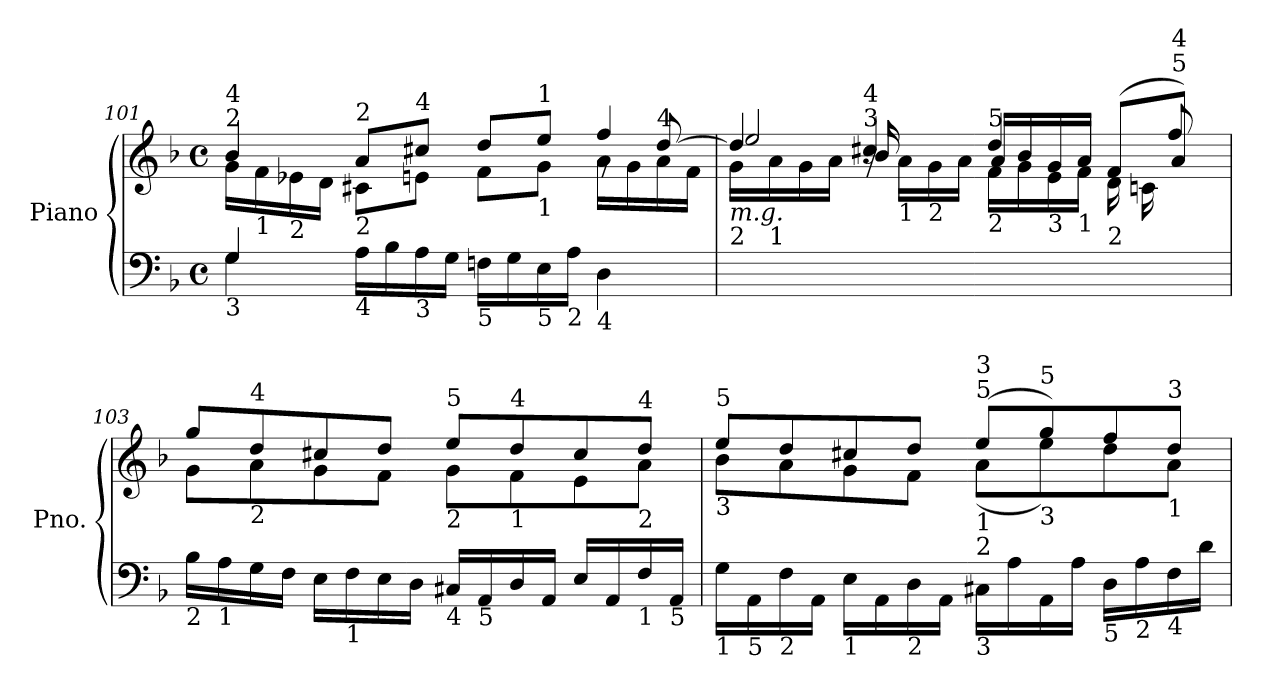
**kern	**kern
*part1	*part1
*staff2	*staff1
*I"Piano	*
*I'Pno.	*
*clefF4	*clefG2
*k[b-]	*k[b-]
*M4/4	*M4/4
*met(c)	*met(c)
=101	=101
*^	*^
*	*	*	*^
!	!	!LO:TX:a:t=2	!	!
!	!	!LO:TX:a:t=4	!	!
!LO:TX:b:t=3	!	!	!	!
4G/	4G\	4b-/	16g\LL	2.ryy
!	!	!	!LO:TX:b:t=1	!
.	.	.	16f\	.
!	!	!	!LO:TX:b:t=2	!
.	.	.	16e-X\	.
.	.	.	16d\JJ	.
!	!	!LO:TX:b:t=2	!	!
!	!	!LO:TX:a:t=2	!	!
!LO:TX:b:t=4	!	!	!	!
16A\LL	2.ryy	8a/L	8c#X::\L	.
16B-\	.	.	.	.
!	!	!LO:TX:a:t=4	!	!
!LO:TX:b:t=3	!	!	!	!
16A\	.	8cc#X::/J	8en\J	.
16G\JJ	.	.	.	.
!LO:TX:b:t=5	!	!	!	!
16Fn\LL	.	8dd::/L	8f\L	.
16G\	.	.	.	.
!	!	!LO:TX:a:t=1	!	!
!	!	!LO:TX:b:t=1	!	!
!LO:TX:b:t=5	!	!	!	!
16E\	.	8ee::/J	8g\J	.
!LO:TX:b:t=2	!	!	!	!
16A\JJ	.	.	.	.
!LO:TX:b:t=4	!	!	!	!
4D\	.	8rg	16a\LL	4ff/
.	.	.	16g\	.
!	!	!LO:TX:a:t=4	!	!
.	.	[8dd/	16a\	.
.	.	.	16f\JJ	.
*v	*v	*	*	*
!!LO:PB:g=z
=102	=102	=102	=102
*	*	*^	*^
*	*	*	*	*	*
!	!LO:TX:b:i:t=m.g.	!	!	!	!
!	!LO:TX:b:t=2	!	!	!	!
2.ryy	4dd/]	16g\LL	2ee/	4ryy	2.ryy
!	!	!LO:TX:b:t=1	!	!	!
.	.	16a\	.	.	.
.	.	16g\	.	.	.
.	.	16a\JJ	.	.	.
!	!LO:TX:a:t=3	!	!	!	!
!	!LO:TX:a:t=4	!	!	!	!
.	4cc#X/	16r	.	16b-/	.
!	!	!LO:TX:b:t=1	!	!	!
.	.	16a\LL	.	2ryy	.
!	!	!LO:TX:b:t=2	!	!	!
.	.	16g\	.	.	.
.	.	16a\JJ	.	.	.
!	!LO:TX:b:t=2	!	!	!	!
!	!LO:TX:a:t=5	!	!	!	!
.	4dd/	16f\LL	16a/LL	.	.
.	.	16g\	16b-/	.	.
!	!	!LO:TX:b:t=3	!	!	!
.	.	16e\	16g/	.	.
!	!	!LO:TX:b:t=1	!	!	!
.	.	16f\JJ	16a/JJ	.	.
!LO:TX:a:t=2	!	!	!	!	!
8ryy	(8f/L	4ryy	8ryy	.	16d\LL
.	.	.	.	8.ryy	16cn\
!	!LO:TX:a:t=5	!	!	!	!
!	!LO:TX:a:t=4	!	!	!	!
16B-\	8a/J)	.	8ff/	.	8ryy
16A\JJ	.	.	.	.	.
*	*	*v	*v	*v	*v
=103	=103	=103
!LO:TX:b:t=2	!	!
16B-\LL	8gg/L	8g\L
!LO:TX:b:t=1	!	!
16A\	.	.
!	!LO:TX:a:t=4	!
!	!LO:TX:b:t=2	!
16G\	8dd/	8a\
16F\JJ	.	.
16E\LL	8cc#X/	8g\
!LO:TX:b:t=1	!	!
16F\	.	.
16E\	8dd/J	8f\J
16D\JJ	.	.
!	!LO:TX:a:t=5	!
!	!LO:TX:b:t=2	!
!LO:TX:b:t=4	!	!
16C#X/LL	8ee/L	8g\L
!LO:TX:b:t=5	!	!
16AA/	.	.
!	!LO:TX:a:t=4	!
!	!LO:TX:b:t=1	!
16D/	8dd/	8f\
16AA/JJ	.	.
16E/LL	8cc#/	8e\
16AA/	.	.
!	!LO:TX:a:t=4	!
!	!LO:TX:b:t=2	!
!LO:TX:b:t=1	!	!
16F/	8dd/J	8a\J
!LO:TX:b:t=5	!	!
16AA/JJ	.	.
!!LO:LB:g=z	!!
=104	=104	=104
!	!LO:TX:a:t=5	!
!	!LO:TX:b:t=3	!
!LO:TX:b:t=1	!	!
16G\LL	8ee/L	8b-\L
!LO:TX:b:t=5	!	!
16AA\	.	.
!LO:TX:b:t=2	!	!
16F\	8dd/	8a\
16AA\JJ	.	.
!LO:TX:b:t=1	!	!
16E\LL	8cc#X/	8g\
16AA\	.	.
!LO:TX:b:t=2	!	!
16D\	8dd/J	8f\J
16AA\JJ	.	.
!	!LO:TX:a:t=5	!
!	!LO:TX:a:t=3	!
!	!LO:TX:b:t=1	!
!	!LO:TX:b:t=2	!
!LO:TX:b:t=3	!	!
16C#X\LL	(8ee/L	(8a\L
16A\	.	.
!	!LO:TX:a:t=5	!
!	!LO:TX:b:t=3	!
16AA\	8gg/)	8ee\)
16A\JJ	.	.
!LO:TX:b:t=5	!	!
16D\LL	8ff/	8dd\
!LO:TX:b:t=2	!	!
16A\	.	.
!	!LO:TX:a:t=3	!
!	!LO:TX:b:t=1	!
!LO:TX:b:t=4	!	!
16F\	8dd/J	8a\J
16d\JJ	.	.
*	*v	*v
=	=
*-	*-
